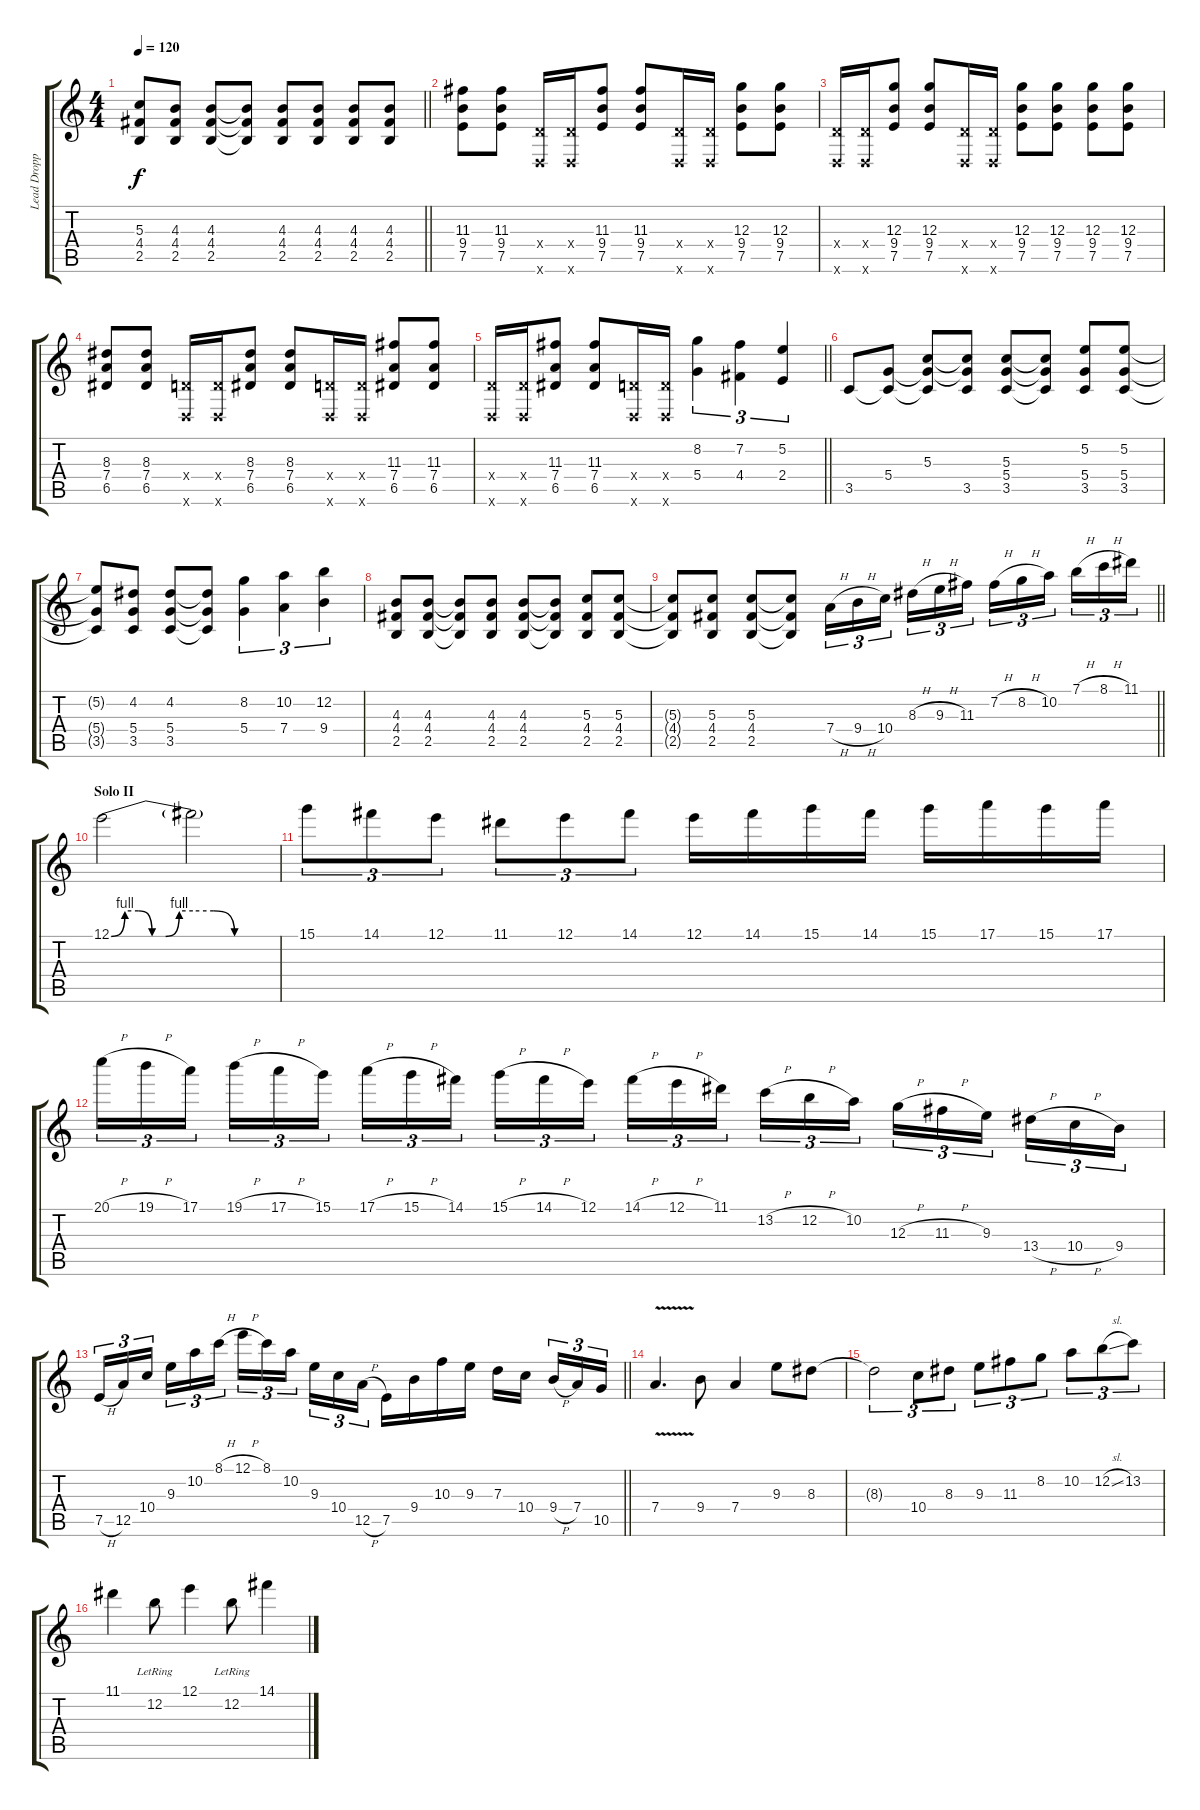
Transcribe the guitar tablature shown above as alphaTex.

\track ("Lead Dropped D " "Lead Dropp") {instrument distortionguitar}
\staff {score tabs}
\tuning (E4 B3 G3 D3 A2 D2) {hide}
\ts (4 4)
\tempo 120
\clef g2
\barLineRight lightlight
\ks c
(5.3{t} 4.4{t} 2.5{t}).8{dy f} (4.3 4.4 2.5).8 (4.3 4.4 2.5).8 (4.3{t} 4.4{t} 2.5{t}).8 (4.3 4.4 2.5).8 (4.3 4.4 2.5).8 (4.3 4.4 2.5).8 (4.3 4.4 2.5).8 |
(11.3 9.4 7.5).8 (11.3 9.4 7.5).8 (0.4{x} 0.6{x}).16 (0.4{x} 0.6{x}).16 (11.3 9.4 7.5).8 (11.3 9.4 7.5).8 (0.4{x} 0.6{x}).16 (0.4{x} 0.6{x}).16 (12.3 9.4 7.5).8 (12.3 9.4 7.5).8 |
(0.4{x} 0.6{x}).16 (0.4{x} 0.6{x}).16 (12.3 9.4 7.5).8 (12.3 9.4 7.5).8 (0.4{x} 0.6{x}).16 (0.4{x} 0.6{x}).16 (12.3 9.4 7.5).8 (12.3 9.4 7.5).8 (12.3 9.4 7.5).8 (12.3 9.4 7.5).8 |
(8.3 7.4 6.5).8 (8.3 7.4 6.5).8 (0.4{x} 0.6{x}).16 (0.4{x} 0.6{x}).16 (8.3 7.4 6.5).8 (8.3 7.4 6.5).8 (0.4{x} 0.6{x}).16 (0.4{x} 0.6{x}).16 (11.3 7.4 6.5).8 (11.3 7.4 6.5).8 |
\barLineRight lightlight
(0.4{x} 0.6{x}).16 (0.4{x} 0.6{x}).16 (11.3 7.4 6.5).8 (11.3 7.4 6.5).8 (0.4{x} 0.6{x}).16 (0.4{x} 0.6{x}).16 (8.2 5.4).4{tu (3 2)} (7.2 4.4).4{tu (3 2)} (5.2 2.4).4{tu (3 2)} |
3.5.8 (5.4 3.5{t}).8 (5.3 5.4{t} 3.5{t}).8 (5.3{t} 5.4{t} 3.5).8 (5.3 5.4 3.5).8 (5.3{t} 5.4{t} 3.5{t}).8 (5.2 5.4 3.5).8 (5.2 5.4 3.5).8 |
(5.2{t} 5.4{t} 3.5{t}).8 (4.2 5.4 3.5).8 (4.2 5.4 3.5).8 (4.2{t} 5.4{t} 3.5{t}).8 (8.2 5.4).4{tu (3 2)} (10.2 7.4).4{tu (3 2)} (12.2 9.4).4{tu (3 2)} |
(4.3 4.4 2.5).8 (4.3 4.4 2.5).8 (4.3{t} 4.4{t} 2.5{t}).8 (4.3 4.4 2.5).8 (4.3 4.4 2.5).8 (4.3{t} 4.4{t} 2.5{t}).8 (5.3 4.4 2.5).8 (5.3 4.4 2.5).8 |
\barLineRight lightlight
(5.3{t} 4.4{t} 2.5{t}).8 (5.3 4.4 2.5).8 (5.3 4.4 2.5).8 (5.3{t} 4.4{t} 2.5{t}).8 7.4{h}.16{tu (3 2) balance 8} 9.4{h}.16{tu (3 2)} 10.4.16{tu (3 2) beam splitsecondary} 8.3{h}.16{tu (3 2)} 9.3{h}.16{tu (3 2)} 11.3.16{tu (3 2)} 7.2{h}.16{tu (3 2)} 8.2{h}.16{tu (3 2)} 10.2.16{tu (3 2) beam splitsecondary} 7.1{h}.16{tu (3 2)} 8.1{h}.16{tu (3 2)} 11.1.16{tu (3 2)} |
\section ("" "Solo II")
12.1{be (custom 0 0 10 4 20 4 30 0 40 0 50 4 60 4)}.2 12.1{be (custom 0 4 15 4 30 0 60 0) t}.2 |
15.1.8{tu (3 2)} 14.1.8{tu (3 2)} 12.1.8{tu (3 2)} 11.1.8{tu (3 2)} 12.1.8{tu (3 2)} 14.1.8{tu (3 2)} 12.1.16 14.1.16 15.1.16 14.1.16 15.1.16 17.1.16 15.1.16 17.1.16 |
20.1{h}.16{tu (3 2)} 19.1{h}.16{tu (3 2)} 17.1.16{tu (3 2) beam splitsecondary} 19.1{h}.16{tu (3 2)} 17.1{h}.16{tu (3 2)} 15.1.16{tu (3 2)} 17.1{h}.16{tu (3 2)} 15.1{h}.16{tu (3 2)} 14.1.16{tu (3 2) beam splitsecondary} 15.1{h}.16{tu (3 2)} 14.1{h}.16{tu (3 2)} 12.1.16{tu (3 2)} 14.1{h}.16{tu (3 2)} 12.1{h}.16{tu (3 2)} 11.1.16{tu (3 2) beam splitsecondary} 13.2{h}.16{tu (3 2)} 12.2{h}.16{tu (3 2)} 10.2.16{tu (3 2)} 12.3{h}.16{tu (3 2)} 11.3{h}.16{tu (3 2)} 9.3.16{tu (3 2) beam splitsecondary} 13.4{h}.16{tu (3 2)} 10.4{h}.16{tu (3 2)} 9.4.16{tu (3 2)} |
\barLineRight lightlight
7.5{h}.16{tu (3 2)} 12.5.16{tu (3 2)} 10.4.16{tu (3 2) beam splitsecondary} 9.3.16{tu (3 2)} 10.2.16{tu (3 2)} 8.1{h}.16{tu (3 2)} 12.1{h}.16{tu (3 2)} 8.1.16{tu (3 2)} 10.2.16{tu (3 2) beam splitsecondary} 9.3.16{tu (3 2)} 10.4.16{tu (3 2)} 12.5{h}.16{tu (3 2)} 7.5.16 9.4.16 10.3.16 9.3.16 7.3.16 10.4.16{beam splitsecondary} 9.4{h}.16{tu (3 2)} 7.4.16{tu (3 2)} 10.5.16{tu (3 2)} |
7.4{v}.4{d} 9.4.8 7.4.4 9.3.8 8.3.8 |
8.3{t}.2{tu (3 2)} 10.4.8{tu (3 2)} 8.3.8{tu (3 2)} 9.3.8{tu (3 2)} 11.3.8{tu (3 2)} 8.2.8{tu (3 2)} 10.2.8{tu (3 2)} 12.2{sl}.8{tu (3 2)} 13.2.8{tu (3 2)} |
11.1.4 12.2{lr}.8 12.1.4 12.2{lr}.8 14.1.4
